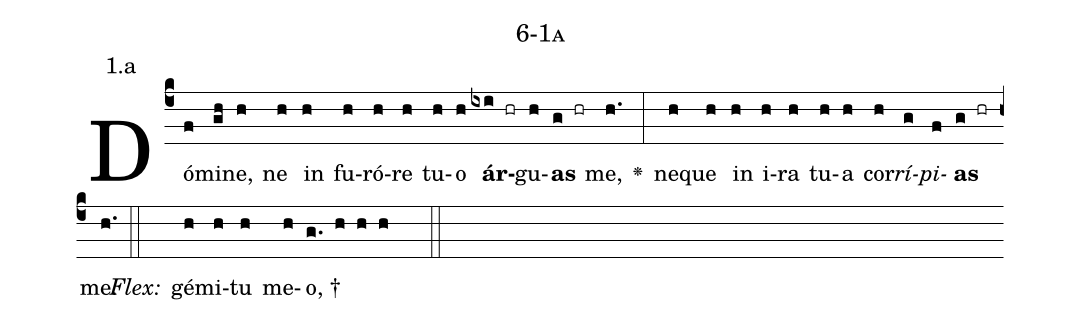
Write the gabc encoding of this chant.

name: 6-1a;
annotation: 1.a;
%%
(c4)Dó(f)mi(gh)ne,(h) ne(h) in(h) fu(h)ró(h)re(h) tu(h)o(h) <b>ár</b>(ixi hr)gu(h)<b>as</b>(g hr) me,(h.) <v>\greheightstar</v>(:) ne(h)que(h) in(h) i(h)ra(h) tu(h)a(h) cor(h)<i>rí</i>(g)<i>pi</i>(f)<b>as</b>(g hr) me.(h.) (::)
<i>Flex:</i>()  gé(h)mi(h)tu(h) me(h)o, †(g. h h h  ::)

%E(h) u(h) o(g) u(f) a(g) e.(h.) (::)
